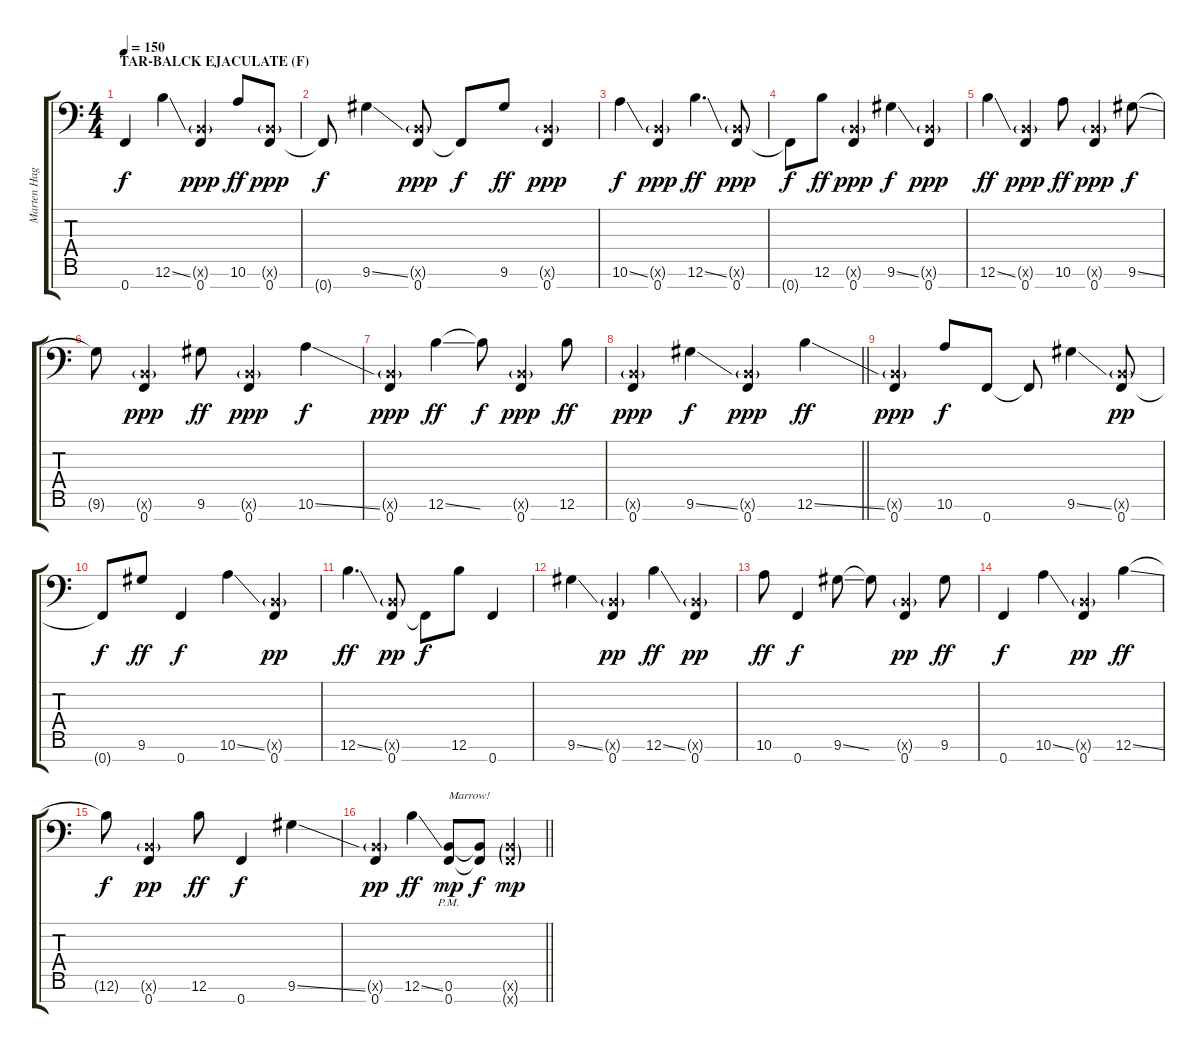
\track ("Marten Hagstrom (8 string Guitar in F)" "Marten Hag") {instrument overdrivenguitar}
\staff {score tabs}
\tuning (Bb3 F3 Db3 Ab2 Eb2 B1 F1) {hide}
\ts (4 4)
\section ("" "TAR-BALCK EJACULATE (F)")
\tempo 150
\clef f4
\ks c
0.7.4{dy f volume 11 balance 12 instrument overdrivenguitar} 12.6{ss}.4 (0.6{g x} 0.7).4{dy ppp} 10.6.8{dy ff} (0.6{g x} 0.7).8{dy ppp} |
0.7{t}.8{dy f} 9.6{ss}.4 (0.6{g x} 0.7).8{dy ppp} 0.7{t}.8{dy f} 9.6.8{dy ff} (0.6{g x} 0.7).4{dy ppp} |
10.6{ss}.4{dy f} (0.6{g x} 0.7).4{dy ppp} 12.6{ss}.4{d dy ff} (0.6{g x} 0.7).8{dy ppp} |
0.7{t}.8{dy f} 12.6.8{dy ff} (0.6{g x} 0.7).4{dy ppp} 9.6{ss}.4{dy f} (0.6{g x} 0.7).4{dy ppp} |
12.6{ss}.4{dy ff} (0.6{g x} 0.7).4{dy ppp} 10.6.8{dy ff} (0.6{g x} 0.7).4{dy ppp} 9.6{ss}.8{dy f} |
9.6{t}.8 (0.6{g x} 0.7).4{dy ppp} 9.6.8{dy ff} (0.6{g x} 0.7).4{dy ppp} 10.6{ss}.4{dy f} |
(0.6{g x} 0.7).4{dy ppp} 12.6{ss}.4{dy ff} 12.6{t}.8{dy f} (0.6{g x} 0.7).4{dy ppp} 12.6.8{dy ff} |
\barLineRight lightlight
(0.6{g x} 0.7).4{dy ppp} 9.6{ss}.4{dy f} (0.6{g x} 0.7).4{dy ppp} 12.6{ss}.4{dy ff} |
(0.6{g x} 0.7).4{dy ppp} 10.6.8{dy f} 0.7.8 0.7{t}.8 9.6{ss}.4 (0.6{g x} 0.7).8{dy pp} |
0.7{t}.8{dy f} 9.6.8{dy ff} 0.7.4{dy f} 10.6{ss}.4 (0.6{g x} 0.7).4{dy pp} |
12.6{ss}.4{d dy ff} (0.6{g x} 0.7).8{dy pp} 0.7{t}.8{dy f} 12.6.8 0.7.4 |
9.6{ss}.4 (0.6{g x} 0.7).4{dy pp} 12.6{ss}.4{dy ff} (0.6{g x} 0.7).4{dy pp} |
10.6.8{dy ff} 0.7.4{dy f} 9.6{ss}.8 9.6{t}.8 (0.6{g x} 0.7).4{dy pp} 9.6.8{dy ff} |
0.7.4{dy f} 10.6{ss}.4 (0.6{g x} 0.7).4{dy pp} 12.6{ss}.4{dy ff} |
12.6{t}.8{dy f} (0.6{g x} 0.7).4{dy pp} 12.6.8{dy ff} 0.7.4{dy f} 9.6{ss}.4 |
\barLineRight lightlight
(0.6{g x} 0.7).4{dy pp} 12.6{ss}.4{dy ff} (0.6{pm} 0.7{pm}).8{txt "Marrow!" dy mp} (0.6{t} 0.7{t}).8{dy f} (0.6{g x} 0.7{g x}).4{dy mp}
